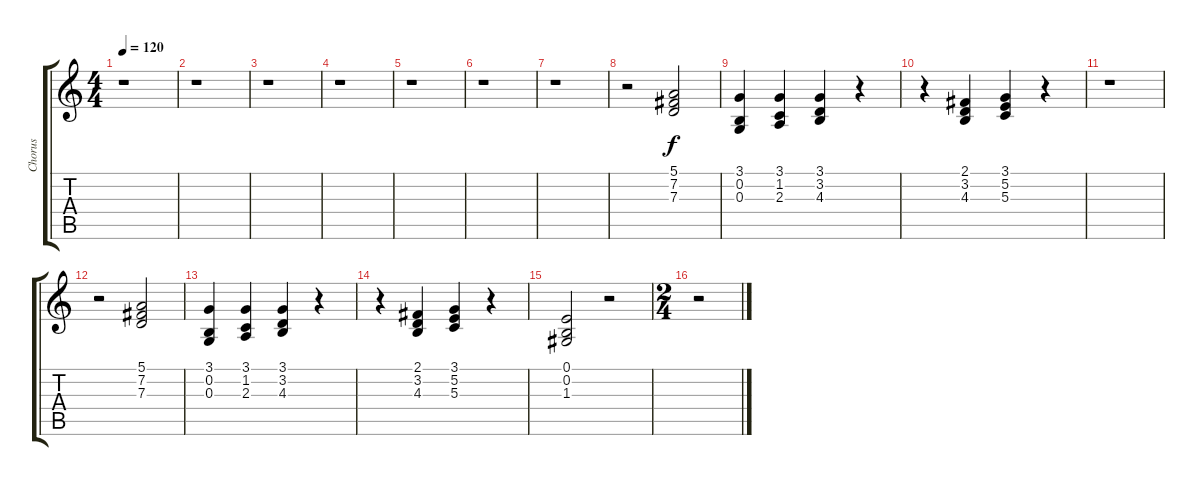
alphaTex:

\track ("Chorus" "Chorus") {instrument choiraahs}
\staff {score tabs}
\tuning (E4 B3 G3 D3 A2 E2) {hide}
\ts (4 4)
\tempo 120
\clef g2
\ks c
r.1{dy f} |
r.1 |
r.1 |
r.1 |
r.1 |
r.1 |
r.1 |
r.2 (5.1 7.2 7.3).2 |
(3.1 0.2 0.3).4 (3.1 1.2 2.3).4 (3.1 3.2 4.3).4 r.4 |
r.4 (2.1 3.2 4.3).4 (3.1 5.2 5.3).4 r.4 |
r.1 |
r.2 (5.1 7.2 7.3).2 |
(3.1 0.2 0.3).4 (3.1 1.2 2.3).4 (3.1 3.2 4.3).4 r.4 |
r.4 (2.1 3.2 4.3).4 (3.1 5.2 5.3).4 r.4 |
(0.1 0.2 1.3).2 r.2 |
\ts (2 4)
r.2
